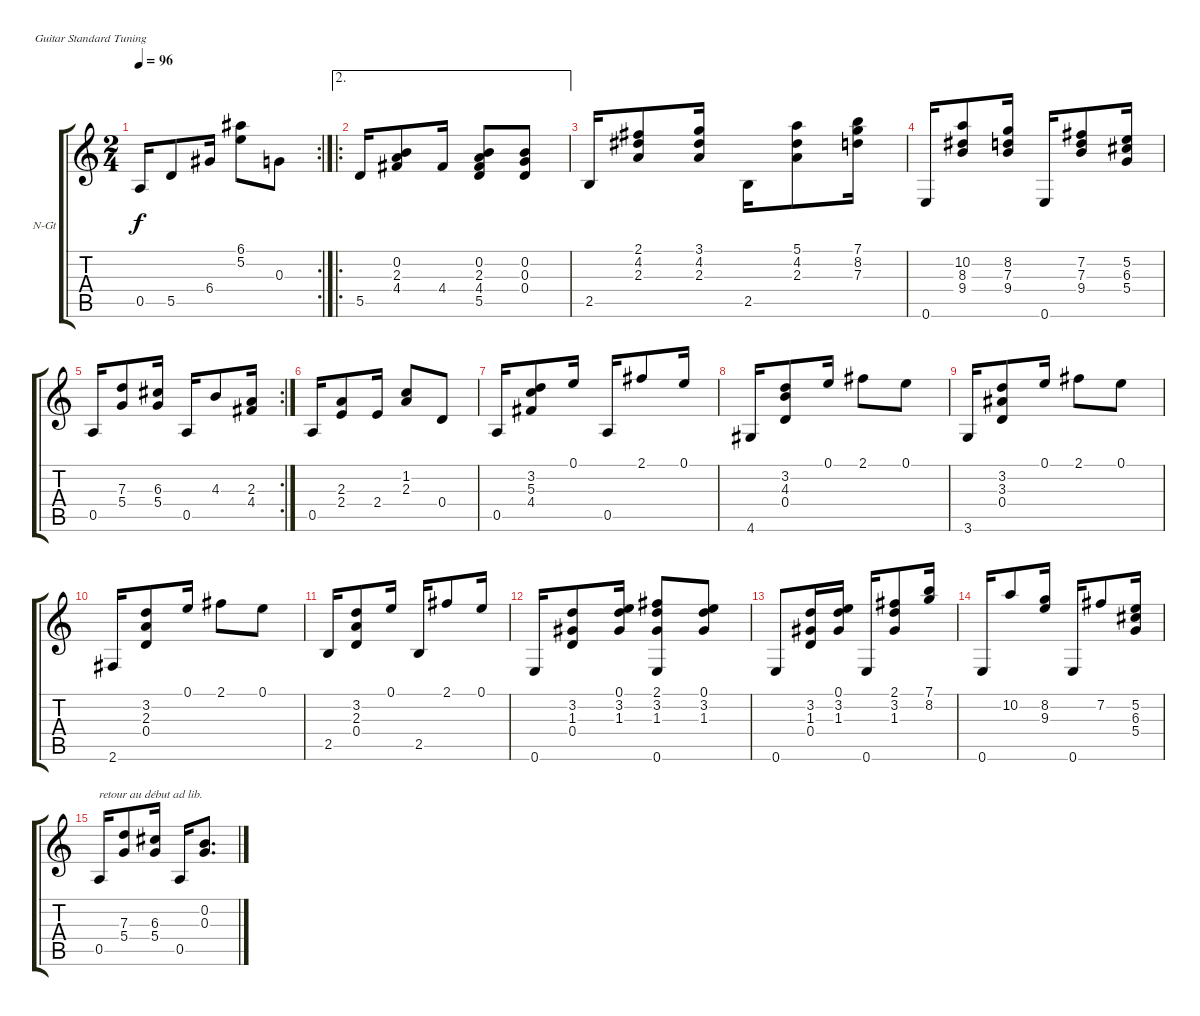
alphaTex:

\bracketExtendMode groupsimilarinstruments
\firstSystemTrackNameOrientation horizontal
\otherSystemsTrackNameOrientation horizontal
\track ("Guitar Classique" "N-Gt") {instrument acousticguitarnylon}
\staff {score tabs}
\tuning (E4 B3 G3 D3 A2 E2)
\rc 2
\ts (2 4)
\tempo 96
\clef g2
\ks c
0.5{t}.16{dy f} 5.5.8 6.4.16 (6.1 5.2).8 0.3.8 |
\ae 2
\ro
5.5.16 (0.2 2.3 4.4).8 4.4.16 (0.2 2.3 4.4 5.5).8 (0.2 0.3 0.4).8 |
2.5.16 (2.1 4.2 2.3).8 (3.1 4.2 2.3).16 2.5.16 (5.1 4.2 2.3).8 (7.1 8.2 7.3).16 |
0.6.16 (10.2 8.3 9.4).8 (8.2 7.3 9.4).16 0.6.16 (7.2 7.3 9.4).8 (5.2 6.3 5.4).16 |
\rc 2
0.5.16 (7.3 5.4).8 (6.3 5.4).16 0.5.16 4.3.8 (2.3 4.4).16 |
0.5.16 (2.3 2.4).8 2.4.16 (1.2 2.3).8 0.4.8 |
0.5.16 (3.2 5.3 4.4).8 0.1.16 0.5.16 2.1.8 0.1.16 |
4.6.16 (3.2 4.3 0.4).8 0.1.16 2.1.8 0.1.8 |
3.6.16 (3.2 3.3 0.4).8 0.1.16 2.1.8 0.1.8 |
2.6.16 (3.2 2.3 0.4).8 0.1.16 2.1.8 0.1.8 |
2.5.16 (3.2 2.3 0.4).8 0.1.16 2.5.16 2.1.8 0.1.16 |
0.6.16 (3.2 1.3 0.4).8 (0.1 3.2 1.3).16 (2.1 3.2 1.3 0.6).8 (0.1 3.2 1.3).8 |
0.6.8 (3.2 1.3 0.4).16 (0.1 3.2 1.3).16 0.6.16 (2.1 3.2 1.3).8 (7.1 8.2).16 |
0.6.16 10.2.8 (8.2 9.3).16 0.6.16 7.2.8 (5.2 6.3 5.4).16 |
0.5.16{txt "retour au début ad lib."} (7.3 5.4).8 (6.3 5.4).16 0.5.16 (0.2 0.3).8{d}
